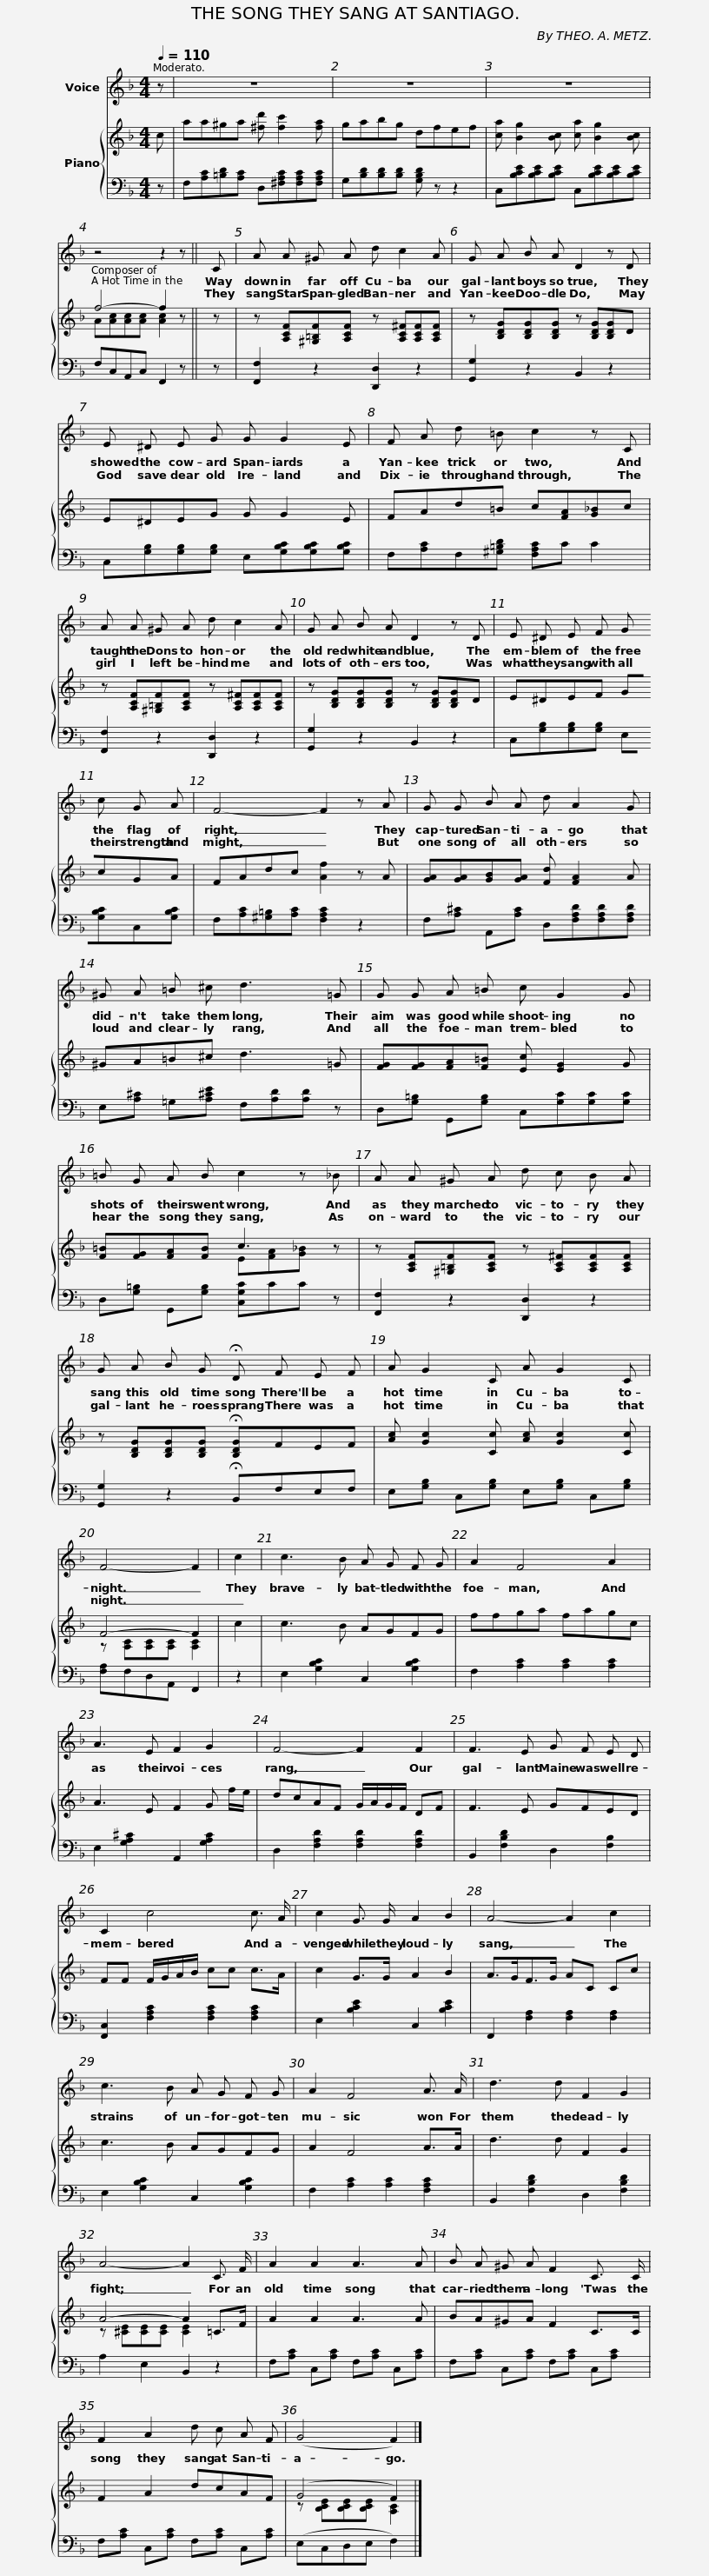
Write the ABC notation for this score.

X:1
%%score 1 { ( 2 4 ) | 3 }
L:1/8
Q:1/4=110
M:4/4
I:linebreak $
K:F
V:1 treble
V:2 treble
V:4 treble
V:3 bass
V:1
 z | z8 | z8 | z8 | z4 z2 z ||$ %5
 C | A A ^G A d c2 A | G A B A D2 z D |$ E ^D E G G G2 E | F A d =B c2 z C |$ %10
 A A ^G A d c2 A | G A B A D2 z D |$ E ^D E F G c G A | F4- F2 z A |$ G G B A d A2 G | %15
 ^G A =B ^c d3 =G |$ G G A =B c G2 G | =B G A B c2 z _B |$ A A ^G A d c B A | G A B G !fermata!D F E F |$ %20
 A G2 C A G2 C | F4- F2 |$ c2 | c3 B A G F G | A2 F4 A2 |$ %25
 A3 E F2 G2 | F4- F2 F2 | F3 E G F E D |$ C2 c4 c3/2 A/ | c2 G3/2 G/ A2 B2 | %30
 A4- A2 c2 |$ c3 B A G F G | A2 F4 A3/2 A/ | d3 d F2 G2 |$ A4- A2 C3/2 F/ | %35
 A2 A2 A3 A | B A ^G A F2 C3/2 C/ |$ F2 A2 d c A F | (G4 F2) |] %39
V:2
 c | aa^ga [^fd'] [fc']2 [fa] | gabg dfef | [ca] [Bg]2 [Bc] [ca] [Bg]2 [Bc] | f4- f2 z ||$ %5
 z | z [A,CF][^G,=B,F][A,CF] z [A,C^F][A,CF][A,CF] | z [B,DG][B,DG][B,DG] z [B,DG][B,DG]D |$ E^DEG G G2 E | FAd=B c[FA][G_B]c |$ %10
 z [A,CF][^G,=B,F][A,CF] z [A,C^F][A,CF][A,CF] | z [B,DG][B,DG][B,DG] z [B,DG][B,DG]D |$ E^DEF GcGA | FAdc [Af]2 z A |$ [GA][GA][GB][GA] [Fd] [FA]2 A | %15
 ^GA=B^c d3 =G |$ [FG][FG][FA][F=B] [Ec] [EG]2 G | [F=B][FG][FA][FB] c3 z |$ z [A,CF][^G,=B,F][A,CF] z [A,C^F][A,CF][A,CF] | z [B,DG][B,DG][B,DG] !fermata![B,DG]FEF |$ %20
 [Ac] [Gc]2 [Cc] [Ac] [Gc]2 [Cc] | F4- F2 |$ c2 | c3 B AGFG | ffga fagc |$ %25
 A3 E F2 G f/e/ | dcAF G/A/G/F/ DF | F3 E GFED |$ FF F/G/A/B/ cc c>A | c2 G>G A2 B2 | %30
 A>GF>G AC Cc |$ c3 B AGFG | A2 F4 A>A | d3 d F2 G2 |$ A4- A2 =C>F | %35
 A2 A2 A3 A | BA^GA F2 C>C |$ F2 A2 dcAF | (G4 F2) |] %39
V:3
 z | F,[A,C][=B,D][A,C] D,[^F,A,C][F,A,C][F,A,C] | G,[B,D][B,D][B,D] [G,B,D] z z2 | C,[B,CE][B,CE][B,CE] C,[B,CE][B,CE][B,CE] | F,C,A,,C, F,,2 z ||$ %5
 z | [F,,F,]2 z2 [D,,D,]2 z2 | [G,,G,]2 z2 B,,2 z2 |$ C,[G,B,][G,B,][G,B,] E,[G,B,C][G,B,C][G,B,C] | F,[A,C]F,[^G,=B,D] [F,A,C]C C2 |$ %10
 [F,,F,]2 z2 [D,,D,]2 z2 | [G,,G,]2 z2 B,,2 z2 |$ C,[G,B,][G,B,][G,B,] E,[G,B,C]C,[G,B,C] | F,[A,C][^G,=B,][A,C] [F,A,C]2 z2 |$ F,[A,^C] A,,[A,C] D,[F,A,D][F,A,D][F,A,D] | %15
 E,[A,^C] =G,[A,^CE] F,[A,D][A,D] z |$ D,[G,=B,] G,,[G,B,] C,[G,C][G,C][G,C] | D,[G,=B,] G,,[G,B,] [C,G,C]CC z |$ [F,,F,]2 z2 [D,,D,]2 z2 | [G,,G,]2 z2 !fermata!B,,F,E,F, |$ %20
 E,[G,B,] C,[G,B,] E,[G,B,] C,[G,B,] | [F,A,]F,D,A,, F,,2 |$ z2 | E,2 [G,B,C]2 C,2 [G,B,C]2 | F,2 [A,C]2 [A,C]2 [A,C]2 |$ %25
 E,2 [G,A,^C]2 A,,2 [G,A,C]2 | D,2 [F,A,D]2 [F,A,D]2 [F,A,D]2 | B,,2 [F,B,D]2 D,2 [F,B,]2 |$ [F,,C,]2 [F,A,C]2 [F,A,C]2 [F,A,C]2 | E,2 [B,CE]2 C,2 [B,CE]2 | %30
 F,,2 [F,A,]2 [F,A,]2 [F,A,]2 |$ E,2 [G,B,C]2 C,2 [G,B,C]2 | F,2 [A,C]2 [A,C]2 [F,A,C]2 | B,,2 [F,B,D]2 D,2 [F,B,D]2 |$ A,2 E,2 B,,2 z2 | %35
 F,[A,C] C,[A,C] F,[A,C] C,[A,C] | F,[A,C] C,[A,C] F,[A,C] C,[A,C] |$ F,[A,C] C,[A,C] F,[A,C] C,[A,C] | (E,C,D,E, F,2) |] %39
V:4
 x | x8 | x8 | x8 | A[Ac][Ac][Ac] [Ac]2 x ||$ %5
 x | x8 | x8 |$ x8 | x8 |$ %10
 x8 | x8 |$ x8 | x8 |$ x8 | %15
 x8 |$ x8 | x4 E[FA][G_B] x |$ x8 | x8 |$ %20
 x8 | z [A,C][A,C][A,C] [A,C]2 |$ x2 | x8 | x8 |$ %25
 x8 | x8 | x8 |$ x8 | x8 | %30
 x8 |$ x8 | x8 | x8 |$ z [^CE][CE][CE] [CE]2 x2 | %35
 x8 | x8 |$ x8 | z [B,CE][B,CE][B,CE] [A,C]2 |] %39
